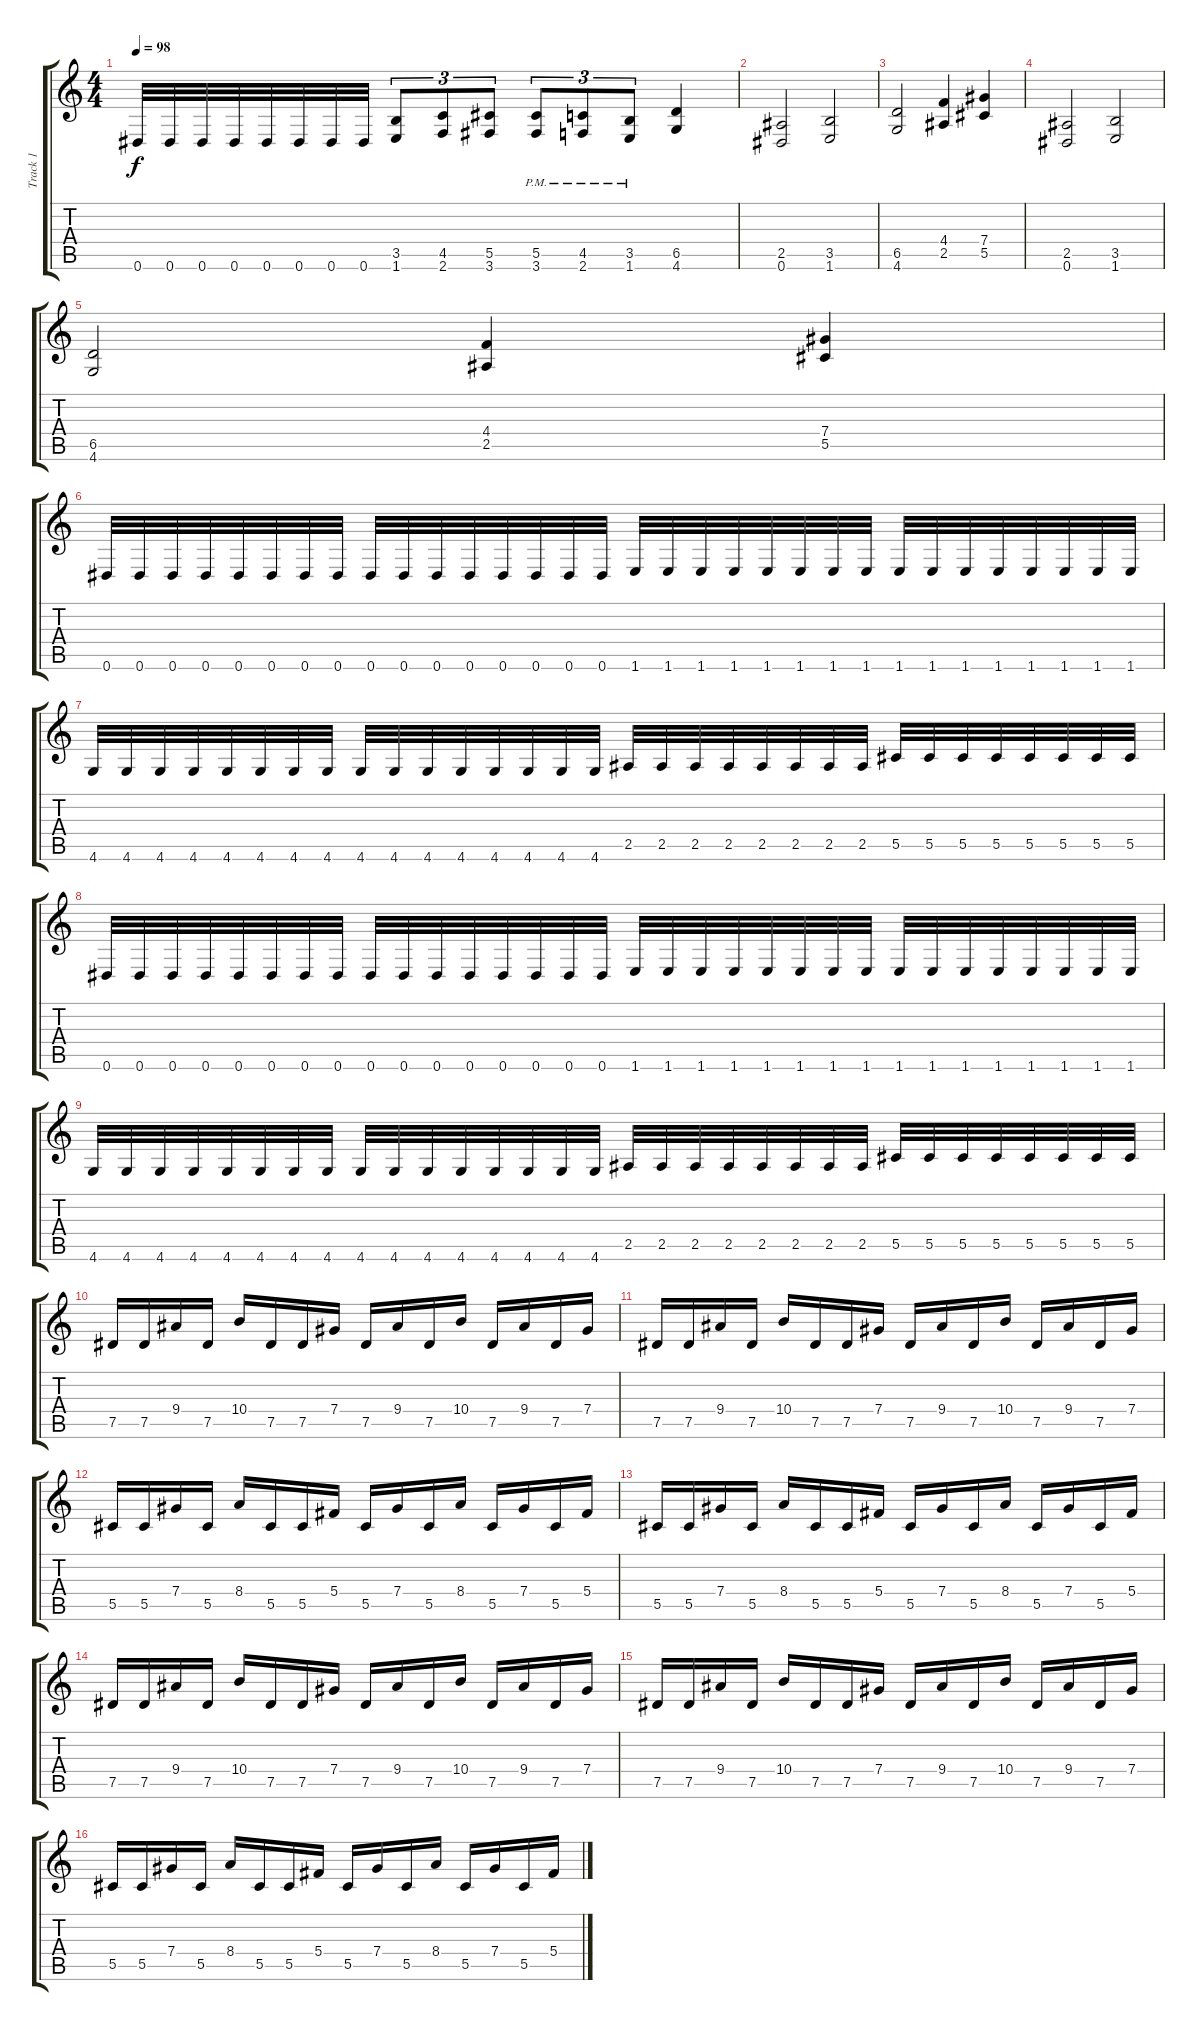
\track ("Track 1" "Track 1") {instrument overdrivenguitar}
\staff {score tabs}
\tuning (Eb4 Bb3 Gb3 Db3 Ab2 Eb2) {hide}
\ts (4 4)
\tempo 98
\clef g2
\ks c
0.6.32{dy f} 0.6.32 0.6.32 0.6.32 0.6.32 0.6.32 0.6.32 0.6.32 (3.5 1.6).8{tu (3 2)} (4.5 2.6).8{tu (3 2)} (5.5 3.6).8{tu (3 2)} (5.5{pm} 3.6{pm}).8{tu (3 2)} (4.5{pm} 2.6{pm}).8{tu (3 2)} (3.5{pm} 1.6{pm}).8{tu (3 2)} (6.5 4.6).4 |
(2.5 0.6).2 (3.5 1.6).2 |
(6.5 4.6).2 (4.4 2.5).4 (7.4 5.5).4 |
(2.5 0.6).2 (3.5 1.6).2 |
(6.5 4.6).2 (4.4 2.5).4 (7.4 5.5).4 |
0.6.32 0.6.32 0.6.32 0.6.32 0.6.32 0.6.32 0.6.32 0.6.32 0.6.32 0.6.32 0.6.32 0.6.32 0.6.32 0.6.32 0.6.32 0.6.32 1.6.32 1.6.32 1.6.32 1.6.32 1.6.32 1.6.32 1.6.32 1.6.32 1.6.32 1.6.32 1.6.32 1.6.32 1.6.32 1.6.32 1.6.32 1.6.32 |
4.6.32 4.6.32 4.6.32 4.6.32 4.6.32 4.6.32 4.6.32 4.6.32 4.6.32 4.6.32 4.6.32 4.6.32 4.6.32 4.6.32 4.6.32 4.6.32 2.5.32 2.5.32 2.5.32 2.5.32 2.5.32 2.5.32 2.5.32 2.5.32 5.5.32 5.5.32 5.5.32 5.5.32 5.5.32 5.5.32 5.5.32 5.5.32 |
0.6.32 0.6.32 0.6.32 0.6.32 0.6.32 0.6.32 0.6.32 0.6.32 0.6.32 0.6.32 0.6.32 0.6.32 0.6.32 0.6.32 0.6.32 0.6.32 1.6.32 1.6.32 1.6.32 1.6.32 1.6.32 1.6.32 1.6.32 1.6.32 1.6.32 1.6.32 1.6.32 1.6.32 1.6.32 1.6.32 1.6.32 1.6.32 |
4.6.32 4.6.32 4.6.32 4.6.32 4.6.32 4.6.32 4.6.32 4.6.32 4.6.32 4.6.32 4.6.32 4.6.32 4.6.32 4.6.32 4.6.32 4.6.32 2.5.32 2.5.32 2.5.32 2.5.32 2.5.32 2.5.32 2.5.32 2.5.32 5.5.32 5.5.32 5.5.32 5.5.32 5.5.32 5.5.32 5.5.32 5.5.32 |
7.5.16 7.5.16 9.4.16 7.5.16 10.4.16 7.5.16 7.5.16 7.4.16 7.5.16 9.4.16 7.5.16 10.4.16 7.5.16 9.4.16 7.5.16 7.4.16 |
7.5.16 7.5.16 9.4.16 7.5.16 10.4.16 7.5.16 7.5.16 7.4.16 7.5.16 9.4.16 7.5.16 10.4.16 7.5.16 9.4.16 7.5.16 7.4.16 |
5.5.16 5.5.16 7.4.16 5.5.16 8.4.16 5.5.16 5.5.16 5.4.16 5.5.16 7.4.16 5.5.16 8.4.16 5.5.16 7.4.16 5.5.16 5.4.16 |
5.5.16 5.5.16 7.4.16 5.5.16 8.4.16 5.5.16 5.5.16 5.4.16 5.5.16 7.4.16 5.5.16 8.4.16 5.5.16 7.4.16 5.5.16 5.4.16 |
7.5.16 7.5.16 9.4.16 7.5.16 10.4.16 7.5.16 7.5.16 7.4.16 7.5.16 9.4.16 7.5.16 10.4.16 7.5.16 9.4.16 7.5.16 7.4.16 |
7.5.16 7.5.16 9.4.16 7.5.16 10.4.16 7.5.16 7.5.16 7.4.16 7.5.16 9.4.16 7.5.16 10.4.16 7.5.16 9.4.16 7.5.16 7.4.16 |
5.5.16 5.5.16 7.4.16 5.5.16 8.4.16 5.5.16 5.5.16 5.4.16 5.5.16 7.4.16 5.5.16 8.4.16 5.5.16 7.4.16 5.5.16 5.4.16
